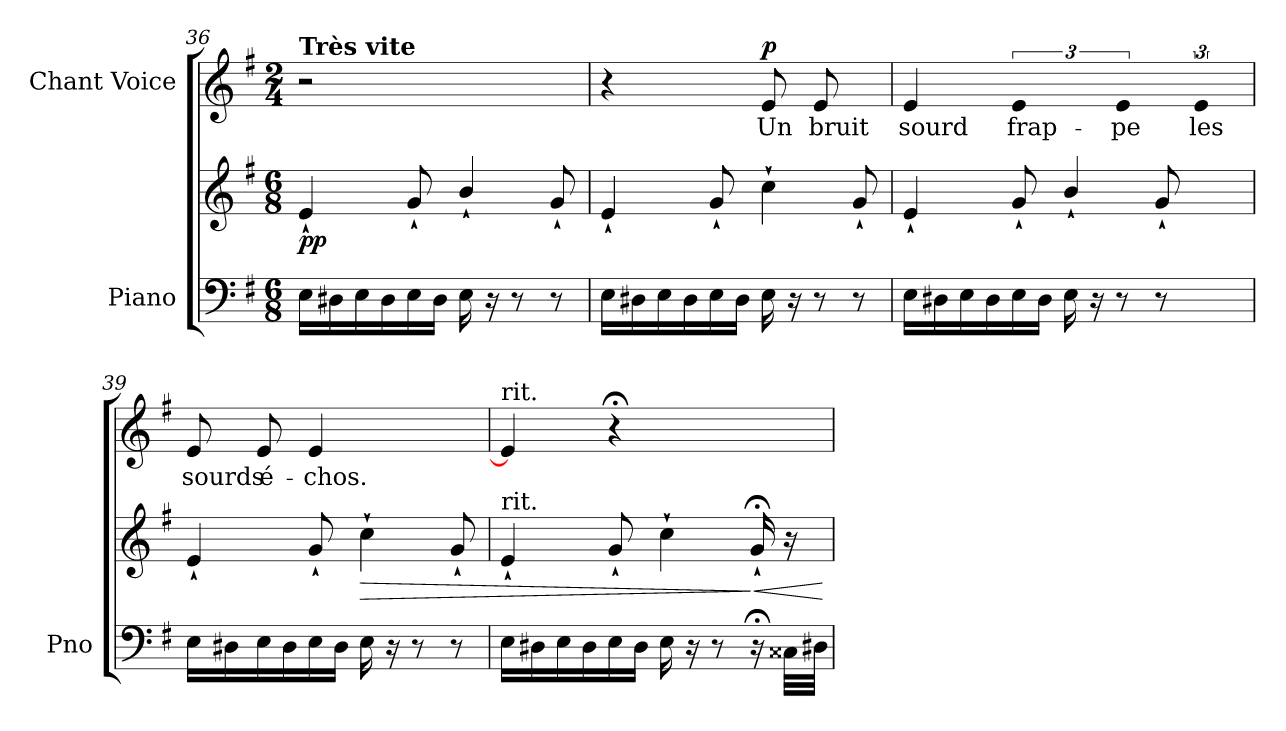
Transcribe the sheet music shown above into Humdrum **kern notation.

**kern	**kern	**dynam	**kern	**text	**dynam
*part2	*part2	*part2	*part1	*part1	*part1
*staff3	*staff2	*staff2/3	*staff1	*staff1	*staff1
*I"Piano	*	*	*I"Chant Voice	*	*
*I'Pno	*	*	*	*	*
*clefF4	*clefG2	*	*clefG2	*	*
*k[f#]	*k[f#]	*	*k[f#]	*	*
*M6/8	*M6/8	*	*M2/4	*	*
=36	=36	=36	=36	=36	=36
!	!	!	!LO:TX:a:B:t=Très vite	!	!
!	!	!LO:DY:b	!	!	!
16E\LL	4e`/	pp	2r	.	.
16D#X\	.	.	.	.	.
16E\	.	.	.	.	.
16D#\	.	.	.	.	.
16E\	8g`/	.	.	.	.
16D#\JJ	.	.	.	.	.
16E\	4b`/	.	.	.	.
16r	.	.	.	.	.
8r	.	.	4ryy	.	.
8r	8g`/	.	.	.	.
=37	=37	=37	=37	=37	=37
!	!	!	!LO:N:vis=4	!	!
16E\LL	4e`/	.	4.r	.	.
16D#X\	.	.	.	.	.
16E\	.	.	.	.	.
16D#\	.	.	.	.	.
16E\	8g`/	.	.	.	.
16D#\JJ	.	.	.	.	.
!	!	!	!	!	!LO:DY:a
16E\	4cc`\	.	8e/	Un	p
16r	.	.	.	.	.
8r	.	.	8e/	bruit	.
8r	8g`/	.	8ryy	.	.
=38	=38	=38	=38	=38	=38
16E\LL	4e`/	.	4e/	sourd	.
16D#X\	.	.	.	.	.
16E\	.	.	.	.	.
16D#\	.	.	.	.	.
!	!	!	!LO:N:vis=8	!	!
16E\	8g`/	.	6.e/	frap-	.
16D#\JJ	.	.	.	.	.
16E\	4b`/	.	.	.	.
16r	.	.	.	.	.
!	!	!	!LO:N:vis=8	!	!
8r	.	.	6.e/	-pe	.
8r	8g`/	.	.	.	.
!	!	!	!LO:N:vis=8	!	!
4ryy	4ryy	.	6.e/	les	.
=39	=39	=39	=39	=39	=39
16E\LL	4e`/	.	8e/	sourds	.
16D#X\	.	.	.	.	.
16E\	.	.	8e/	é-	.
16D#\	.	.	.	.	.
16E\	8g`/	.	[4e/	-chos.	.
16D#\JJ	.	.	.	.	.
!	!	!LO:HP:b	!	!	!
16E\	4cc`\	>	.	.	.
16r	.	.	.	.	.
8r	.	.	4ryy	.	.
8r	8g`/	.	.	.	.
=40	=40	=40	=40	=40	=40
!	!	!	!LO:TX:a:t=rit.	!	!
!	!LO:TX:a:t=rit.	!	!	!	!
16E\LL	4e`/	.	4e/]	.	.
16D#X\	.	.	.	.	.
16E\	.	.	.	.	.
16D#\	.	.	.	.	.
!	!	!	!LO:N:vis=4	!	!
16E\	8g`/	.	4.r;<	.	.
16D#\JJ	.	.	.	.	.
16E\	4cc`\	.	.	.	.
16r	.	.	.	.	.
8r	.	.	.	.	.
!	!	!LO:HP:n=1:b	!	!	!
16r;<	16g;<`/	] <	8ryy	.	.
32C##X\LLL	16r	.	.	.	.
32D#X\JJJ	.	.	.	.	.
.	.	[	.	.	.
=	=	=	=	=	=
*-	*-	*-	*-	*-	*-
